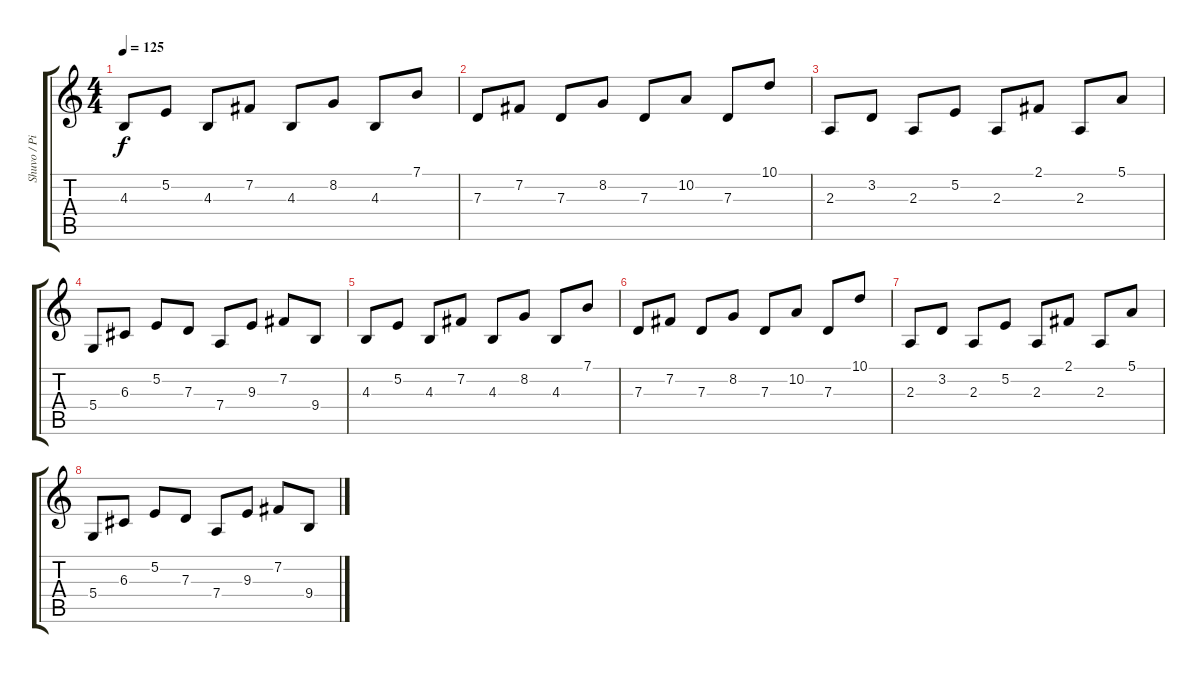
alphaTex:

\track ("Shuvo / Piano" "Shuvo / Pi") {instrument acousticgrandpiano}
\staff {score tabs}
\tuning (E4 B3 G3 D3 A2 E2) {hide}
\ts (4 4)
\tempo 125
\clef g2
\ks c
4.3.8{dy f} 5.2.8 4.3.8 7.2.8 4.3.8 8.2.8 4.3.8 7.1.8 |
7.3.8 7.2.8 7.3.8 8.2.8 7.3.8 10.2.8 7.3.8 10.1.8 |
2.3.8 3.2.8 2.3.8 5.2.8 2.3.8 2.1.8 2.3.8 5.1.8 |
5.4.8 6.3.8 5.2.8 7.3.8 7.4.8 9.3.8 7.2.8 9.4.8 |
4.3.8 5.2.8 4.3.8 7.2.8 4.3.8 8.2.8 4.3.8 7.1.8 |
7.3.8 7.2.8 7.3.8 8.2.8 7.3.8 10.2.8 7.3.8 10.1.8 |
2.3.8 3.2.8 2.3.8 5.2.8 2.3.8 2.1.8 2.3.8 5.1.8 |
5.4.8 6.3.8 5.2.8 7.3.8 7.4.8 9.3.8 7.2.8 9.4.8
